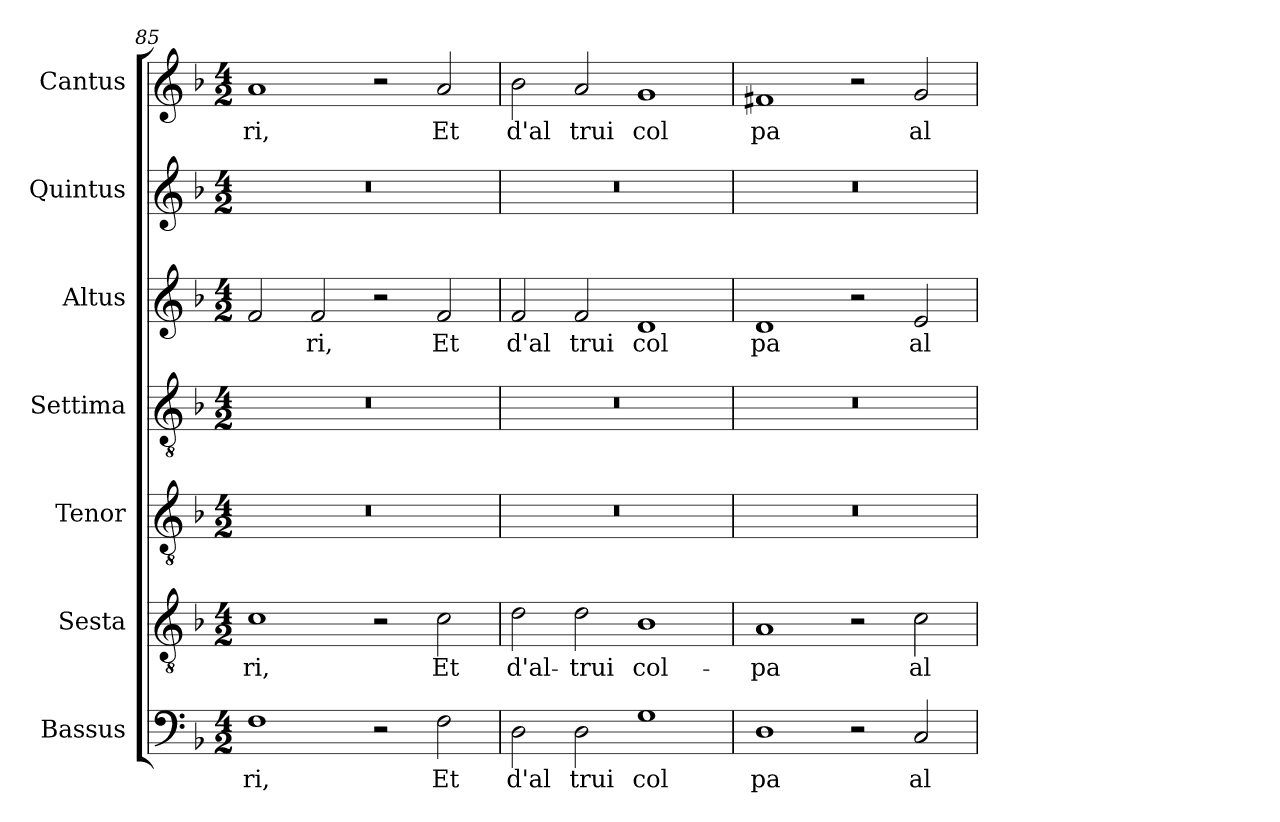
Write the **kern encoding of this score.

**kern	**text	**kern	**text	**kern	**kern	**kern	**text	**kern	**kern	**text
*part7	*part7	*part6	*part6	*part5	*part4	*part3	*part3	*part2	*part1	*part1
*staff7	*staff7	*staff6	*staff6	*staff5	*staff4	*staff3	*staff3	*staff2	*staff1	*staff1
*I"Bassus	*	*I"Sesta	*	*I"Tenor	*I"Settima	*I"Altus	*	*I"Quintus	*I"Cantus	*
*clefF4	*	*clefGv2	*	*clefGv2	*clefGv2	*clefG2	*	*clefG2	*clefG2	*
*k[b-]	*	*k[b-]	*	*k[b-]	*k[b-]	*k[b-]	*	*k[b-]	*k[b-]	*
*F:	*	*F:	*	*F:	*F:	*F:	*	*F:	*F:	*
*M4/2	*	*M4/2	*	*M4/2	*M4/2	*M4/2	*	*M4/2	*M4/2	*
=85	=85	=85	=85	=85	=85	=85	=85	=85	=85	=85
!	!LO:LY:b:cj	!	!LO:LY:b:cj	!	!	!	!	!	!	!LO:LY:b:cj
1F	ri,	1c	-ri,	0r	0r	2f/	.	0r	1a	ri,
!	!	!	!	!	!	!	!LO:LY:b:cj	!	!	!
.	.	.	.	.	.	2f/	ri,	.	.	.
2r	.	2r	.	.	.	2r	.	.	2r	.
!	!LO:LY:b:cj	!	!LO:LY:b:cj	!	!	!	!LO:LY:b:cj	!	!	!LO:LY:b:cj
2F\	Et	2c\	Et	.	.	2f/	Et	.	2a/	Et
=86	=86	=86	=86	=86	=86	=86	=86	=86	=86	=86
!	!LO:LY:b:cj	!	!LO:LY:b:cj	!	!	!	!LO:LY:b:cj	!	!	!LO:LY:b:cj
2D\	d'al	2d\	d'al-	0r	0r	2f/	d'al	0r	2b-\	d'al
!	!LO:LY:b:cj	!	!LO:LY:b:cj	!	!	!	!LO:LY:b:cj	!	!	!LO:LY:b:cj
2D\	trui	2d\	-trui	.	.	2f/	trui	.	2a/	trui
!	!LO:LY:b:cj	!	!LO:LY:b:cj	!	!	!	!LO:LY:b:cj	!	!	!LO:LY:b:cj
1G	col	1B-	col-	.	.	1d	col	.	1g	col
=87	=87	=87	=87	=87	=87	=87	=87	=87	=87	=87
!	!LO:LY:b:cj	!	!LO:LY:b:cj	!	!	!	!LO:LY:b:cj	!	!	!LO:LY:b:cj
1D	pa	1A	-pa	0r	0r	1d	pa	0r	1f#X	pa
2r	.	2r	.	.	.	2r	.	.	2r	.
!	!LO:LY:b:cj	!	!LO:LY:b:cj	!	!	!	!LO:LY:b:cj	!	!	!LO:LY:b:cj
2C/	al	2c\	al-	.	.	2e/	al	.	2g/	al
=	=	=	=	=	=	=	=	=	=	=
*-	*-	*-	*-	*-	*-	*-	*-	*-	*-	*-
